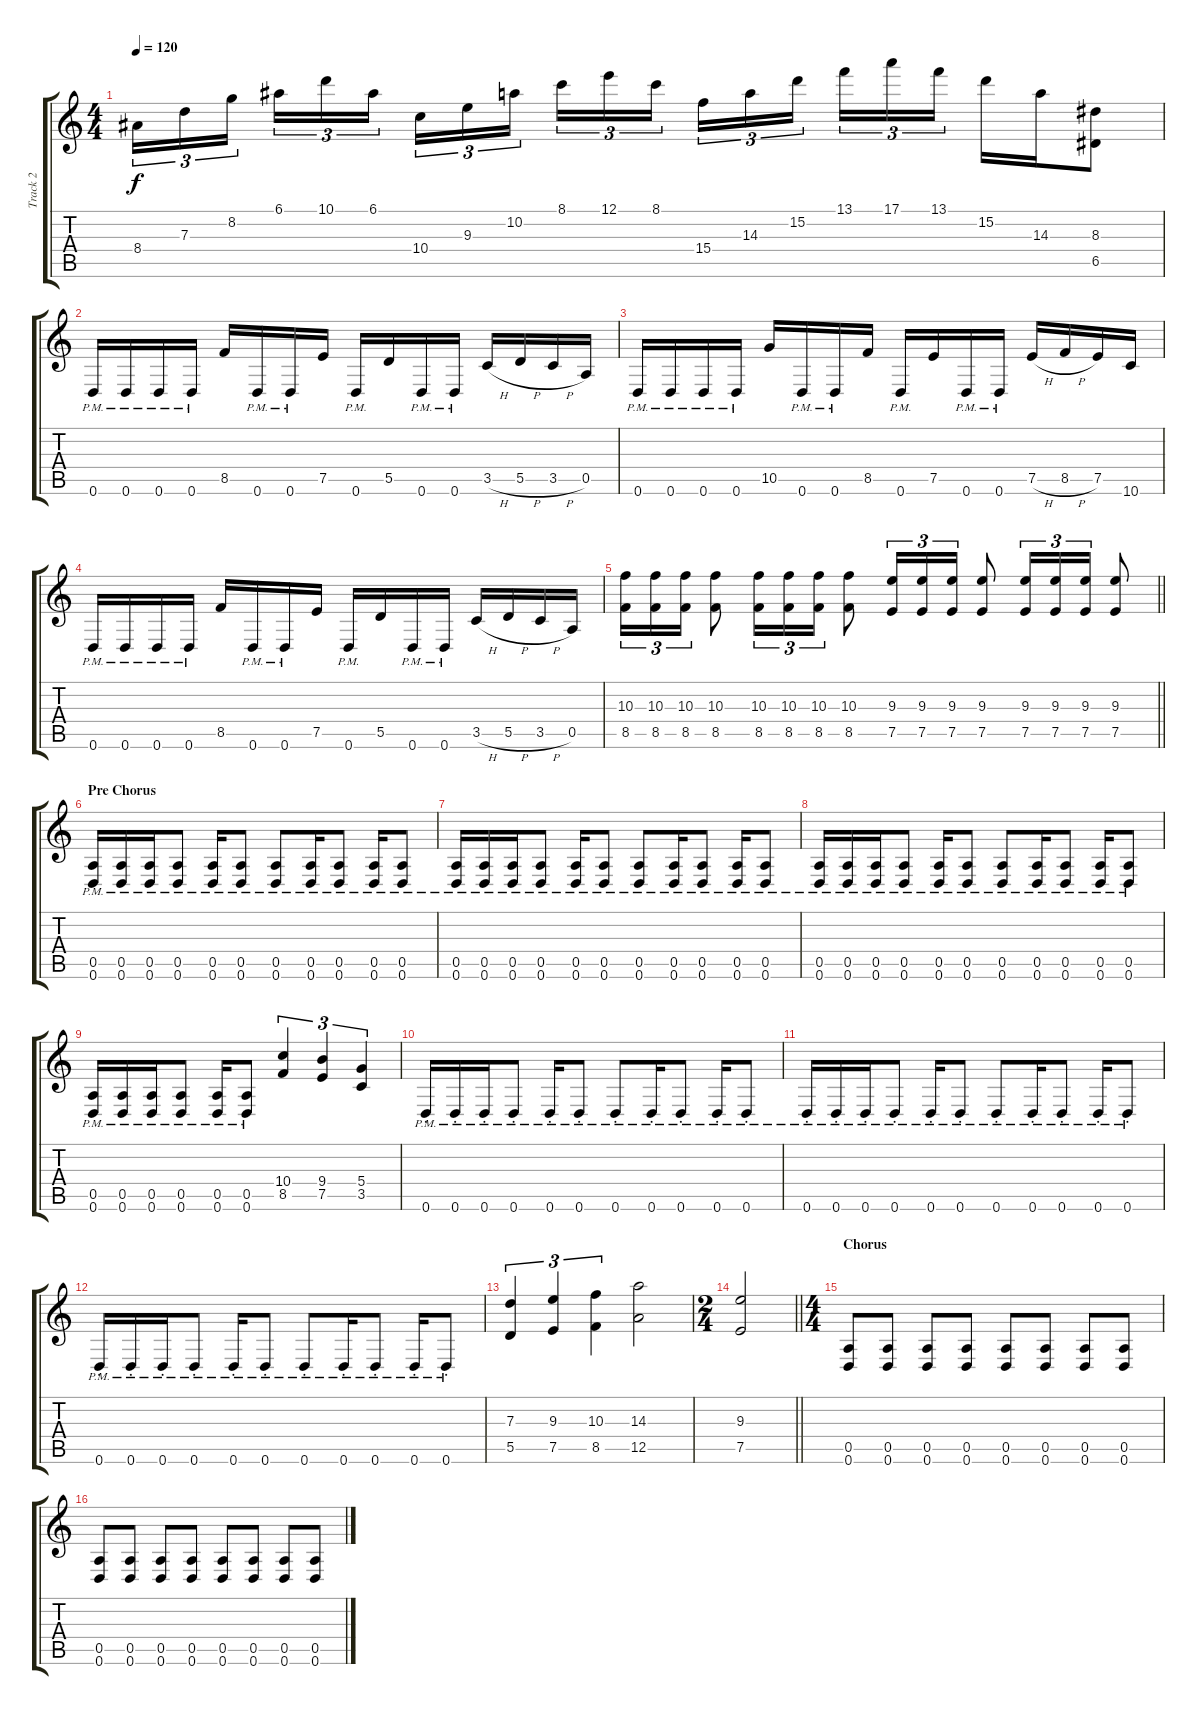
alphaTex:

\track ("Track 2" "Track 2") {instrument distortionguitar}
\staff {score tabs}
\tuning (E4 B3 G3 D3 A2 D2) {hide}
\ts (4 4)
\tempo 120
\clef g2
\ks c
8.4.16{tu (3 2) dy f volume 9 instrument overdrivenguitar} 7.3.16{tu (3 2)} 8.2.16{tu (3 2) beam splitsecondary} 6.1.16{tu (3 2)} 10.1.16{tu (3 2)} 6.1.16{tu (3 2)} 10.4.16{tu (3 2)} 9.3.16{tu (3 2)} 10.2.16{tu (3 2) beam splitsecondary} 8.1.16{tu (3 2)} 12.1.16{tu (3 2)} 8.1.16{tu (3 2)} 15.4.16{tu (3 2)} 14.3.16{tu (3 2)} 15.2.16{tu (3 2) beam splitsecondary} 13.1.16{tu (3 2)} 17.1.16{tu (3 2)} 13.1.16{tu (3 2)} 15.2.16 14.3.16 (8.3 6.5).8 |
0.6{pm}.16{volume 14 instrument distortionguitar} 0.6{pm}.16 0.6{pm}.16 0.6{pm}.16 8.5.16 0.6{pm}.16 0.6{pm}.16 7.5.16 0.6{pm}.16 5.5.16 0.6{pm}.16 0.6{pm}.16 3.5{h}.16 5.5{h}.16 3.5{h}.16 0.5.16 |
0.6{pm}.16 0.6{pm}.16 0.6{pm}.16 0.6{pm}.16 10.5.16 0.6{pm}.16 0.6{pm}.16 8.5.16 0.6{pm}.16 7.5.16 0.6{pm}.16 0.6{pm}.16 7.5{h}.16 8.5{h}.16 7.5.16 10.6.16 |
0.6{pm}.16 0.6{pm}.16 0.6{pm}.16 0.6{pm}.16 8.5.16 0.6{pm}.16 0.6{pm}.16 7.5.16 0.6{pm}.16 5.5.16 0.6{pm}.16 0.6{pm}.16 3.5{h}.16 5.5{h}.16 3.5{h}.16 0.5.16 |
\barLineRight lightlight
(10.3 8.5).16{tu (3 2)} (10.3 8.5).16{tu (3 2)} (10.3 8.5).16{tu (3 2)} (10.3 8.5).8 (10.3 8.5).16{tu (3 2)} (10.3 8.5).16{tu (3 2)} (10.3 8.5).16{tu (3 2)} (10.3 8.5).8 (9.3 7.5).16{tu (3 2)} (9.3 7.5).16{tu (3 2)} (9.3 7.5).16{tu (3 2)} (9.3 7.5).8 (9.3 7.5).16{tu (3 2)} (9.3 7.5).16{tu (3 2)} (9.3 7.5).16{tu (3 2)} (9.3 7.5).8 |
\section ("" "Pre Chorus")
(0.5 0.6{pm}).16 (0.5 0.6{pm}).16 (0.5 0.6{pm}).16 (0.5 0.6{pm}).8 (0.5 0.6{pm}).16 (0.5 0.6{pm}).8 (0.5 0.6{pm}).8 (0.5 0.6{pm}).16 (0.5 0.6{pm}).8 (0.5 0.6{pm}).16 (0.5 0.6{pm}).8 |
(0.5 0.6{pm}).16 (0.5 0.6{pm}).16 (0.5 0.6{pm}).16 (0.5 0.6{pm}).8 (0.5 0.6{pm}).16 (0.5 0.6{pm}).8 (0.5 0.6{pm}).8 (0.5 0.6{pm}).16 (0.5 0.6{pm}).8 (0.5 0.6{pm}).16 (0.5 0.6{pm}).8 |
(0.5 0.6{pm}).16 (0.5 0.6{pm}).16 (0.5 0.6{pm}).16 (0.5 0.6{pm}).8 (0.5 0.6{pm}).16 (0.5 0.6{pm}).8 (0.5 0.6{pm}).8 (0.5 0.6{pm}).16 (0.5 0.6{pm}).8 (0.5 0.6{pm}).16 (0.5 0.6{pm}).8 |
(0.5 0.6{pm}).16 (0.5 0.6{pm}).16 (0.5 0.6{pm}).16 (0.5 0.6{pm}).8 (0.5 0.6{pm}).16 (0.5 0.6{pm}).8 (10.4 8.5).4{tu (3 2)} (9.4 7.5).4{tu (3 2)} (5.4 3.5).4{tu (3 2)} |
0.6{pm st}.16 0.6{pm st}.16 0.6{pm st}.16 0.6{pm st}.8 0.6{pm st}.16 0.6{pm st}.8 0.6{pm st}.8 0.6{pm st}.16 0.6{pm st}.8 0.6{pm st}.16 0.6{pm st}.8 |
0.6{pm st}.16 0.6{pm st}.16 0.6{pm st}.16 0.6{pm st}.8 0.6{pm st}.16 0.6{pm st}.8 0.6{pm st}.8 0.6{pm st}.16 0.6{pm st}.8 0.6{pm st}.16 0.6{pm st}.8 |
0.6{pm st}.16 0.6{pm st}.16 0.6{pm st}.16 0.6{pm st}.8 0.6{pm st}.16 0.6{pm st}.8 0.6{pm st}.8 0.6{pm st}.16 0.6{pm st}.8 0.6{pm st}.16 0.6{pm st}.8 |
(7.3 5.5).4{tu (3 2)} (9.3 7.5).4{tu (3 2)} (10.3 8.5).4{tu (3 2)} (14.3 12.5).2 |
\ts (2 4)
\barLineRight lightlight
(9.3 7.5).2 |
\ts (4 4)
\section ("" "Chorus")
(0.5 0.6).8 (0.5 0.6).8 (0.5 0.6).8 (0.5 0.6).8 (0.5 0.6).8 (0.5 0.6).8 (0.5 0.6).8 (0.5 0.6).8 |
(0.5 0.6).8 (0.5 0.6).8 (0.5 0.6).8 (0.5 0.6).8 (0.5 0.6).8 (0.5 0.6).8 (0.5 0.6).8 (0.5 0.6).8
